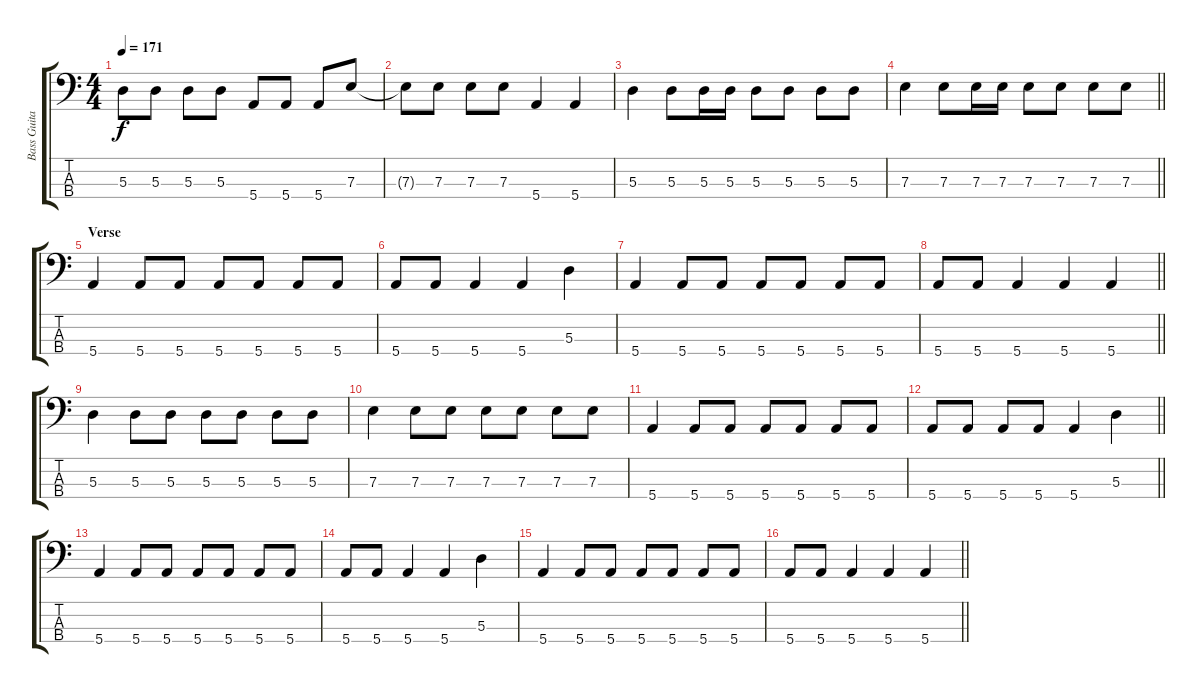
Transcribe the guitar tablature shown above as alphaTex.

\track ("Bass Guitar - EkaRock" "Bass Guita") {instrument electricbasspick}
\staff {score tabs}
\tuning (G2 D2 A1 E1) {hide}
\ts (4 4)
\tempo 171
\clef f4
\ks c
5.3{t}.8{dy f} 5.3.8 5.3.8 5.3.8 5.4.8 5.4.8 5.4.8 7.3.8 |
7.3{t}.8 7.3.8 7.3.8 7.3.8 5.4.4 5.4.4 |
5.3.4 5.3.8 5.3.16 5.3.16 5.3.8 5.3.8 5.3.8 5.3.8 |
\barLineRight lightlight
7.3.4 7.3.8 7.3.16 7.3.16 7.3.8 7.3.8 7.3.8 7.3.8 |
\section ("" "Verse")
5.4.4 5.4.8 5.4.8 5.4.8 5.4.8 5.4.8 5.4.8 |
5.4.8 5.4.8 5.4.4 5.4.4 5.3.4 |
5.4.4 5.4.8 5.4.8 5.4.8 5.4.8 5.4.8 5.4.8 |
\barLineRight lightlight
5.4.8 5.4.8 5.4.4 5.4.4 5.4.4 |
5.3.4 5.3.8 5.3.8 5.3.8 5.3.8 5.3.8 5.3.8 |
7.3.4 7.3.8 7.3.8 7.3.8 7.3.8 7.3.8 7.3.8 |
5.4.4 5.4.8 5.4.8 5.4.8 5.4.8 5.4.8 5.4.8 |
\barLineRight lightlight
5.4.8 5.4.8 5.4.8 5.4.8 5.4.4 5.3.4 |
5.4.4 5.4.8 5.4.8 5.4.8 5.4.8 5.4.8 5.4.8 |
5.4.8 5.4.8 5.4.4 5.4.4 5.3.4 |
5.4.4 5.4.8 5.4.8 5.4.8 5.4.8 5.4.8 5.4.8 |
\barLineRight lightlight
5.4.8 5.4.8 5.4.4 5.4.4 5.4.4
